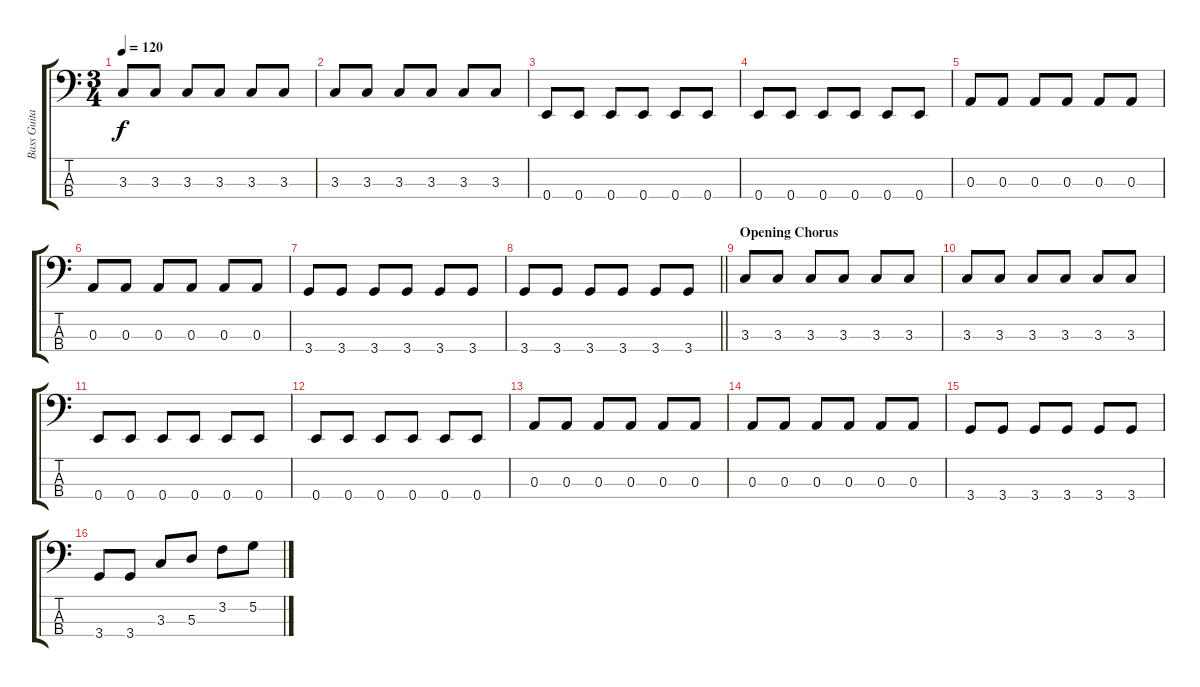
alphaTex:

\track ("Bass Guitar" "Bass Guita") {instrument electricbasspick}
\staff {score tabs}
\tuning (G2 D2 A1 E1) {hide}
\ts (3 4)
\tempo 120
\clef f4
\ks c
3.3.8{dy f} 3.3.8 3.3.8 3.3.8 3.3.8 3.3.8 |
3.3.8 3.3.8 3.3.8 3.3.8 3.3.8 3.3.8 |
0.4.8 0.4.8 0.4.8 0.4.8 0.4.8 0.4.8 |
0.4.8 0.4.8 0.4.8 0.4.8 0.4.8 0.4.8 |
0.3.8 0.3.8 0.3.8 0.3.8 0.3.8 0.3.8 |
0.3.8 0.3.8 0.3.8 0.3.8 0.3.8 0.3.8 |
3.4.8 3.4.8 3.4.8 3.4.8 3.4.8 3.4.8 |
\barLineRight lightlight
3.4.8 3.4.8 3.4.8 3.4.8 3.4.8 3.4.8 |
\section ("" "Opening Chorus")
3.3.8 3.3.8 3.3.8 3.3.8 3.3.8 3.3.8 |
3.3.8 3.3.8 3.3.8 3.3.8 3.3.8 3.3.8 |
0.4.8 0.4.8 0.4.8 0.4.8 0.4.8 0.4.8 |
0.4.8 0.4.8 0.4.8 0.4.8 0.4.8 0.4.8 |
0.3.8 0.3.8 0.3.8 0.3.8 0.3.8 0.3.8 |
0.3.8 0.3.8 0.3.8 0.3.8 0.3.8 0.3.8 |
3.4.8 3.4.8 3.4.8 3.4.8 3.4.8 3.4.8 |
3.4.8 3.4.8 3.3.8 5.3.8 3.2.8 5.2.8
